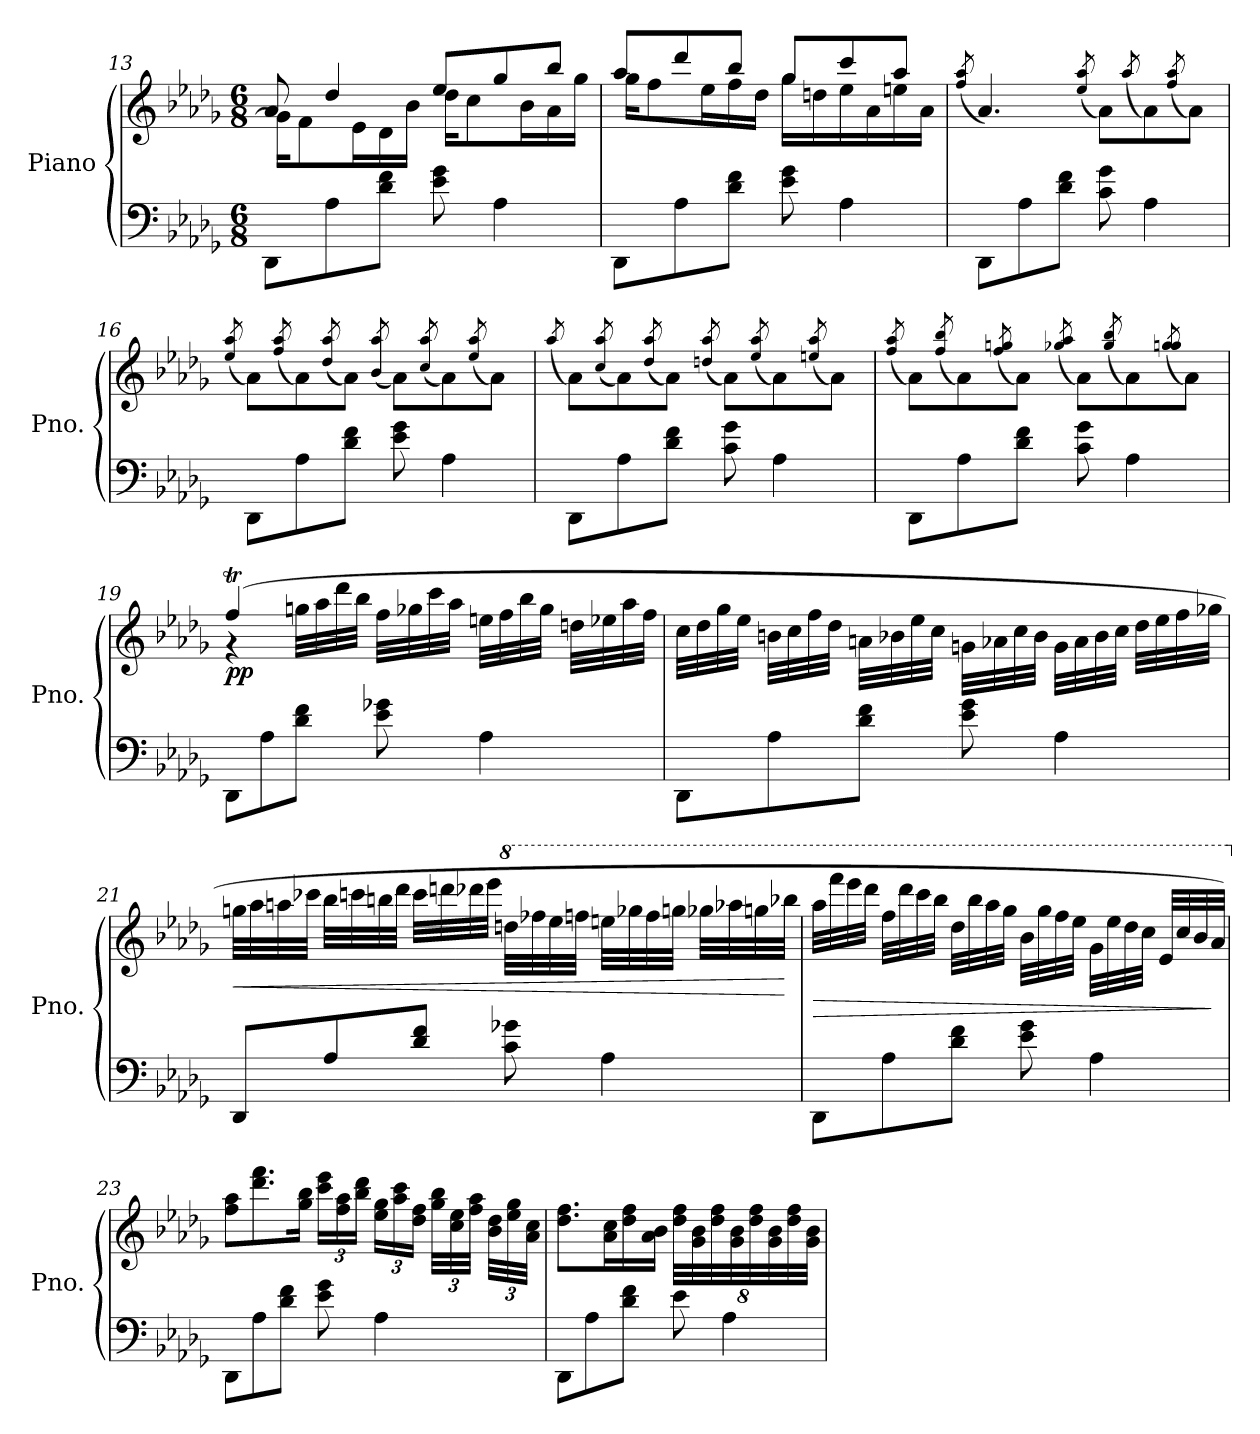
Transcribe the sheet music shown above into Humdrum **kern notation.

**kern	**kern	**dynam
*part1	*part1	*part1
*staff2	*staff1	*staff1/2
*I"Piano	*	*
*I'Pno.	*	*
*clefF4	*clefG2	*
*k[b-e-a-d-g-]	*k[b-e-a-d-g-]	*
*M6/8	*M6/8	*
=13	=13	=13
*	*^	*
8DD-\L	8a-/	16g-\KL]	.
.	.	8f\	.
8A-\	4dd-/	.	.
.	.	16e-\L	.
8d-\ 8f\J	.	16d-\	.
.	.	16b-\JJ	.
8e-\ 8g-\	8ee-/L	16dd-\KL	.
.	.	8cc\	.
4A-\	8gg-/	.	.
.	.	16b-\L	.
.	8bb-/J	16a-\	.
.	.	16gg-\JJ	.
=14	=14	=14	=14
8DD-\L	8aa-/L	16gg-\KL	.
.	.	8ff\	.
8A-\	8ddd-/	.	.
.	.	16ee-\L	.
8d-\ 8f\J	8bb-/J	16ff\	.
.	.	16dd-\JJ	.
8e-\ 8g-\	8gg-/L	16gg-\LL	.
.	.	16ddn\	.
4A-\	8ccc/	16ee-\	.
.	.	16a-\	.
.	8aa-/J	16een\	.
.	.	16a-\JJ	.
*	*v	*v	*
!!LO:LB:g=z
=15	=15	=15
.	(<8qff/ 8qaa-/	.
8DD-\L	4.a-/)	.
8A-\	.	.
8d-\ 8f\J	.	.
.	(<8qee-/ 8qaa-/	.
8c\ 8g-\	8a-\L)	.
.	(<8qaa-/	.
4A-\	8a-\)	.
.	(<8qff/ 8qaa-/	.
.	8a-\J)	.
=16	=16	=16
.	(<8qee-/ 8qaa-/	.
8DD-\L	8a-\L)	.
.	(<8qff/ 8qaa-/	.
8A-\	8a-\)	.
.	(<8qdd-/ 8qaa-/	.
8d-\ 8f\J	8a-\J)	.
.	(<8qb-/ 8qaa-/	.
8e-\ 8g-\	8a-\L)	.
.	(<8qcc/ 8qaa-/	.
4A-\	8a-\)	.
.	(<8qee-/ 8qaa-/	.
.	8a-\J)	.
=17	=17	=17
.	(<8qaa-/	.
8DD-\L	8a-\L)	.
.	(<8qcc/ 8qaa-/	.
8A-\	8a-\)	.
.	(<8qdd-/ 8qaa-/	.
8d-\ 8f\J	8a-\J)	.
.	(<8qddn/ 8qaa-/	.
8c\ 8g-\	8a-\L)	.
.	(<8qee-/ 8qaa-/	.
4A-\	8a-\)	.
.	(<8qeen/ 8qaa-/	.
.	8a-\J)	.
!!LO:PB:g=z
=18	=18	=18
.	(<8qff/ 8qaa-/	.
8DD-\L	8a-\L)	.
.	(<8qff/ 8qbb-/	.
8A-\	8a-\)	.
.	(<8qff/ 8qggn/	.
8d-\ 8f\J	8a-\J)	.
.	(<8qgg-X/ 8qaa-/	.
8c\ 8g-\	8a-\L)	.
.	(<8qgg-/ 8qbb-/	.
4A-\	8a-\)	.
.	(<8qgg-/ 8qggn/	.
.	8a-\J)	.
=19	=19	=19
*	*^	*
!	!	!	!LO:DY:b
8DD-\L	(>4fft/	4r	pp
8A-\	.	.	.
8d-\ 8f\J	32ggn\LLL	2ryy	.
.	32aa-\	.	.
.	32ddd-\	.	.
.	32bb-\JJJ	.	.
8e-\ 8g-X\	32ff\LLL	.	.
.	32gg-X\	.	.
.	32ccc\	.	.
.	32aa-\JJJ	.	.
4A-\	32een\LLL	.	.
.	32ff\	.	.
.	32bb-\	.	.
.	32gg-\JJJ	.	.
.	32ddn\LLL	.	.
.	32ee-X\	.	.
.	32aa-\	.	.
.	32ff\JJJ	.	.
*	*v	*v	*
!!LO:LB:g=z
=20	=20	=20
8DD-\L	32cc\LLL	.
.	32dd-\	.
.	32gg-\	.
.	32ee-\JJJ	.
8A-\	32bn\LLL	.
.	32cc\	.
.	32ff\	.
.	32dd-\JJJ	.
8d-\ 8f\J	32an\LLL	.
.	32b-X\	.
.	32ee-\	.
.	32cc\JJJ	.
8e-\ 8g-\	32gn\LLL	.
.	32a-X\	.
.	32cc\	.
.	32b-\JJJ	.
4A-\	32g\LLL	.
.	32a-\	.
.	32b-\	.
.	32cc\JJJ	.
.	32dd-\LLL	.
.	32ee-\	.
.	32ff\	.
.	32gg-X\JJJ	.
!!LO:LB:g=z
=21	=21	=21
!	!	!LO:HP:b
8DD-/L	32ggn\LLL	<
.	32aa-\	.
.	32aan\	.
.	32ccc-X\JJJ	.
8A-/	32bb-\LLL	.
.	32cccn\	.
.	32bbn\	.
.	32ddd-\JJJ	.
8d-/ 8f/J	32ccc\LLL	.
.	32dddn\	.
.	32ddd-X\	.
.	32eee-\JJJ	.
*	*8va	*
8c\ 8g-X\	32dddn\LLL	.
.	32fff-X\	.
.	32eee-\	.
.	32fffn\JJJ	.
4A-\	32eeen\LLL	.
.	32ggg-X\	.
.	32fff\	.
.	32gggn\JJJ	.
.	32ggg-X\LLL	.
.	32aaa-X\	.
.	32gggn\	.
.	32bbb-X\JJJ	[
!!LO:LB:g=z
=22	=22	=22
!	!	!LO:HP:b
8DD-\L	32aaa-\LLL	>
.	32ffff\	.
.	32eeee-\	.
.	32dddd-\JJJ	.
8A-\	32fff\LLL	.
.	32dddd-\	.
.	32cccc\	.
.	32bbb-\JJJ	.
8d-\ 8f\J	32ddd-\LLL	.
.	32bbb-\	.
.	32aaa-\	.
.	32ggg-\JJJ	.
8e-\ 8g-\	32bb-\LLL	.
.	32ggg-\	.
.	32fff\	.
.	32eee-\JJJ	.
4A-\	32gg-\LLL	.
.	32eee-\	.
.	32ddd-\	.
.	32ccc\JJJ	.
.	32ee-/LLL	.
.	32ccc/	.
.	32bb-/	.
.	32aa-/JJJ)	]
=23	=23	=23
*	*X8va	*
8DD-\L	8ff\ 8aa-\L	.
8A-\	8.ddd-\ 8.fff\	.
8d-\ 8f\J	.	.
.	16gg-\ 16bb-\Jk	.
*	*Xbrackettup	*
8e-\ 8g-\	24ccc\ 24eee-\LL	.
.	24ff\ 24aa-\	.
.	24bb-\ 24ddd-\JJ	.
4A-\	24ee-\ 24gg-\LL	.
.	24aa-\ 24ccc\	.
.	24dd-\ 24ff\JJ	.
.	48gg-\ 48bb-\LLL	.
.	48cc\ 48ee-\	.
.	48ff\ 48aa-\JJJ	.
.	48b-\ 48dd-\LLL	.
.	48ee-\ 48gg-\	.
.	48a-\ 48cc\JJJ	.
!!LO:LB:g=z
=24	=24	=24
8DD-\L	8.dd-\ 8.ff\L	.
8A-\	.	.
.	16a-\ 16cc\L	.
8d-\ 8f\J	16dd-\ 16ff\	.
.	16a-\ 16b-\JJ	.
8e-\	64%3dd-\ 64%3ff\LL	.
.	64%3g-\ 64%3b-\	.
.	64%3dd-\ 64%3ff\	.
4A-\	.	.
.	64%3g-\ 64%3b-\	.
.	64%3dd-\ 64%3ff\	.
.	64%3g-\ 64%3b-\	.
.	64%3dd-\ 64%3ff\	.
.	64%3g-\ 64%3b-\JJ	.
=	=	=
*-	*-	*-
